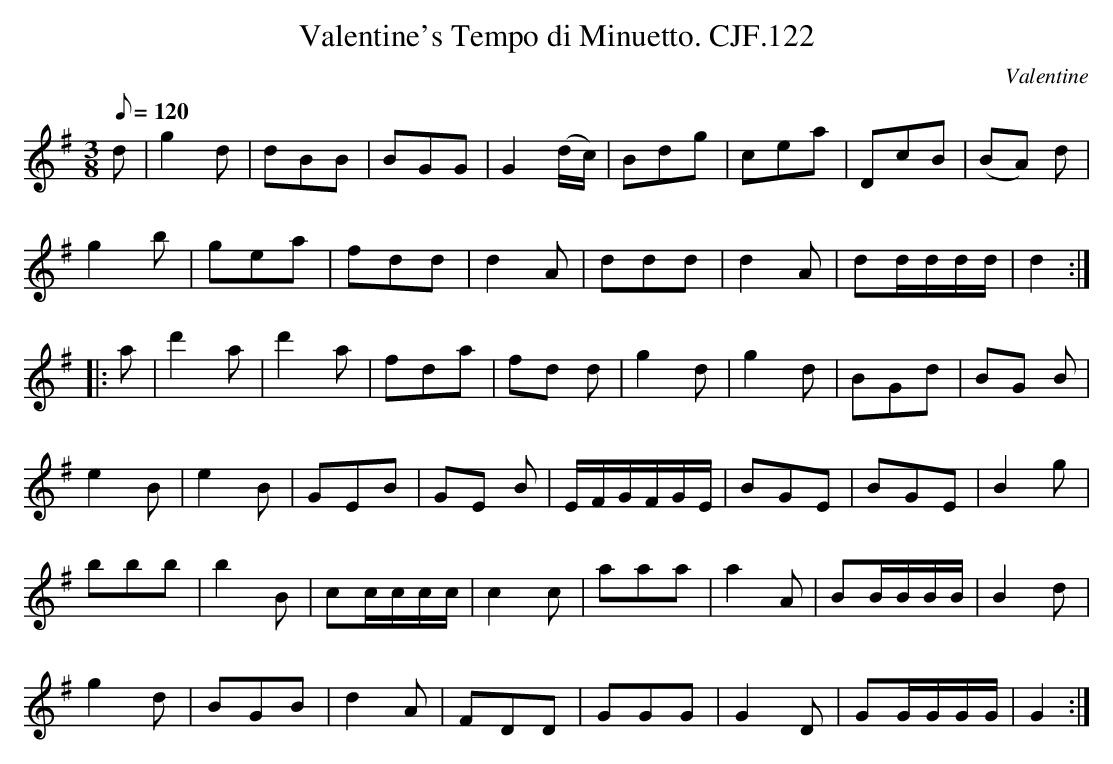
X:1
T:Valentine's Tempo di Minuetto. CJF.122
C:Valentine
M:3/8
L:1/8
Q:1/8=120
K:G
d\
|g2d|dBB|BGG|G2(d/c/)|Bdg|cea|DcB|(BA) d|
g2b|gea|fdd|d2A|ddd|d2A|dd/d/d/d/|d2:|
|:a|d'2a|d'2a|fda|fd d|g2d|g2d|BGd|BG B|
e2B|e2B|GEB|GE B|E/F/G/F/G/E/|BGE|BGE|B2g|
bbb|b2B|cc/c/c/c/|c2c|aaa|a2A|BB/B/B/B/|B2d|
g2d|BGB|d2A|FDD|GGG|G2D|GG/G/G/G/|G2:|
